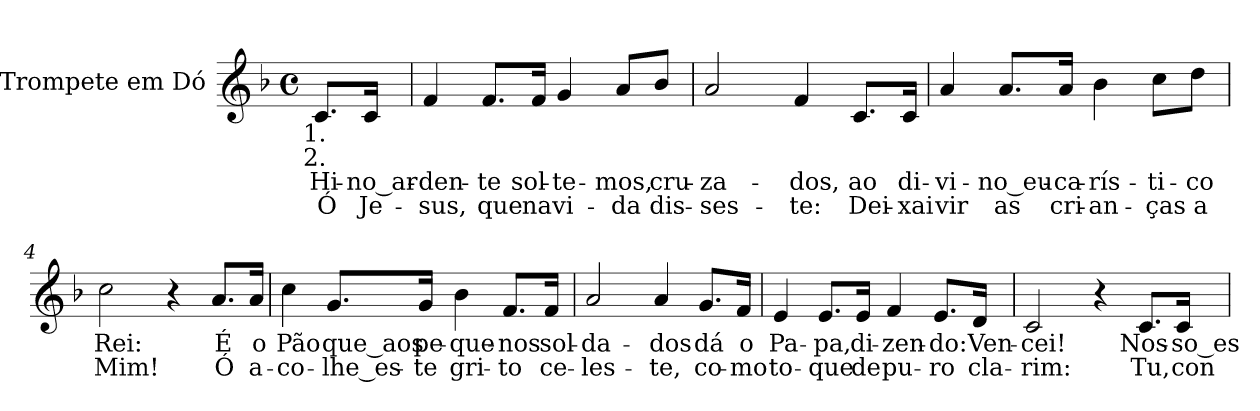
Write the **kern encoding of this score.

**kern	**text	**text
*part1	*part1	*part1
*staff1	*staff1	*staff1
*I"Trompete em Dó	*	*
!!LO:PB:g=z
*clefG2	*	*
*k[b-]	*	*
*F:	*	*
*M4/4	*	*
*met(c)	*	*
*MM80	*	*
=	=	=
!LO:TX:b:cj:t=1.	!	!
!LO:TX:b:cj:t=2.	!	!
!	!LO:LY:b:color=#000000	!LO:LY:b:color=#000000
8.ci/L	Hi-	Ó
!	!LO:LY:b:color=#000000	!LO:LY:b:color=#000000
16ci/Jk	-no_ar-	Je-
=1	=1	=1
!	!LO:LY:b:color=#000000	!LO:LY:b:color=#000000
4fi/	-den-	-sus,
!	!LO:LY:b:color=#000000	!LO:LY:b:color=#000000
8.fi/L	-te	que
!	!LO:LY:b:color=#000000	!LO:LY:b:color=#000000
16fi/Jk	sol-	na
!	!LO:LY:b:color=#000000	!LO:LY:b:color=#000000
4gi/	-te-	vi-
!	!LO:LY:b:color=#000000	!LO:LY:b:color=#000000
8ai/L	-mos,	-da
!	!LO:LY:b:color=#000000	!LO:LY:b:color=#000000
8b-i/J	cru-	dis-
=2	=2	=2
!	!LO:LY:b:color=#000000	!LO:LY:b:color=#000000
2ai/	-za-	-ses-
!	!LO:LY:b:color=#000000	!LO:LY:b:color=#000000
4fi/	-dos,	-te:
!	!LO:LY:b:color=#000000	!LO:LY:b:color=#000000
8.ci/L	ao	Dei-
!	!LO:LY:b:color=#000000	!LO:LY:b:color=#000000
16ci/Jk	di-	-xai
=3	=3	=3
!	!LO:LY:b:color=#000000	!LO:LY:b:color=#000000
4ai/	-vi-	vir
!	!LO:LY:b:color=#000000	!LO:LY:b:color=#000000
8.ai/L	-no_eu-	as
!	!LO:LY:b:color=#000000	!LO:LY:b:color=#000000
16ai/Jk	-ca-	cri-
!	!LO:LY:b:color=#000000	!LO:LY:b:color=#000000
4b-i\	-rís-	-an-
!	!LO:LY:b:color=#000000	!LO:LY:b:color=#000000
8cci\L	-ti-	-ças
!	!LO:LY:b:color=#000000	!LO:LY:b:color=#000000
8ddi\J	-co	a
=4	=4	=4
!	!LO:LY:b:color=#000000	!LO:LY:b:color=#000000
2cci\	Rei:	Mim!
4r	.	.
!	!LO:LY:b:color=#000000	!LO:LY:b:color=#000000
8.ai/L	É	Ó
!	!LO:LY:b:color=#000000	!LO:LY:b:color=#000000
16ai/Jk	o	a-
!!LO:LB:g=z
=5	=5	=5
!	!LO:LY:b:color=#000000	!LO:LY:b:color=#000000
4cci\	Pão	-co-
!	!LO:LY:b:color=#000000	!LO:LY:b:color=#000000
8.gi/L	que_aos	-lhe_es-
!	!LO:LY:b:color=#000000	!LO:LY:b:color=#000000
16gi/Jk	pe-	-te
!	!LO:LY:b:color=#000000	!LO:LY:b:color=#000000
4b-i\	-que-	gri-
!	!LO:LY:b:color=#000000	!LO:LY:b:color=#000000
8.fi/L	-nos	-to
!	!LO:LY:b:color=#000000	!LO:LY:b:color=#000000
16fi/Jk	sol-	ce-
=6	=6	=6
!	!LO:LY:b:color=#000000	!LO:LY:b:color=#000000
2ai/	-da-	-les-
!	!LO:LY:b:color=#000000	!LO:LY:b:color=#000000
4ai/	-dos	-te,
!	!LO:LY:b:color=#000000	!LO:LY:b:color=#000000
8.gi/L	dá	co-
!	!LO:LY:b:color=#000000	!LO:LY:b:color=#000000
16fi/Jk	o	-mo
=7	=7	=7
!	!LO:LY:b:color=#000000	!LO:LY:b:color=#000000
4ei/	Pa-	to-
!	!LO:LY:b:color=#000000	!LO:LY:b:color=#000000
8.ei/L	-pa,	-que
!	!LO:LY:b:color=#000000	!LO:LY:b:color=#000000
16ei/Jk	di-	de
!	!LO:LY:b:color=#000000	!LO:LY:b:color=#000000
4fi/	-zen-	pu-
!	!LO:LY:b:color=#000000	!LO:LY:b:color=#000000
8.ei/L	-do:	-ro
!	!LO:LY:b:color=#000000	!LO:LY:b:color=#000000
16di/Jk	Ven-	cla-
=8	=8	=8
!	!LO:LY:b:color=#000000	!LO:LY:b:color=#000000
2ci/	-cei!	-rim:
4r	.	.
!	!LO:LY:b:color=#000000	!LO:LY:b:color=#000000
8.ci/L	Nos-	Tu,
!	!LO:LY:b:color=#000000	!LO:LY:b:color=#000000
16ci/Jk	-so_es-	con-
=	=	=
*-	*-	*-
